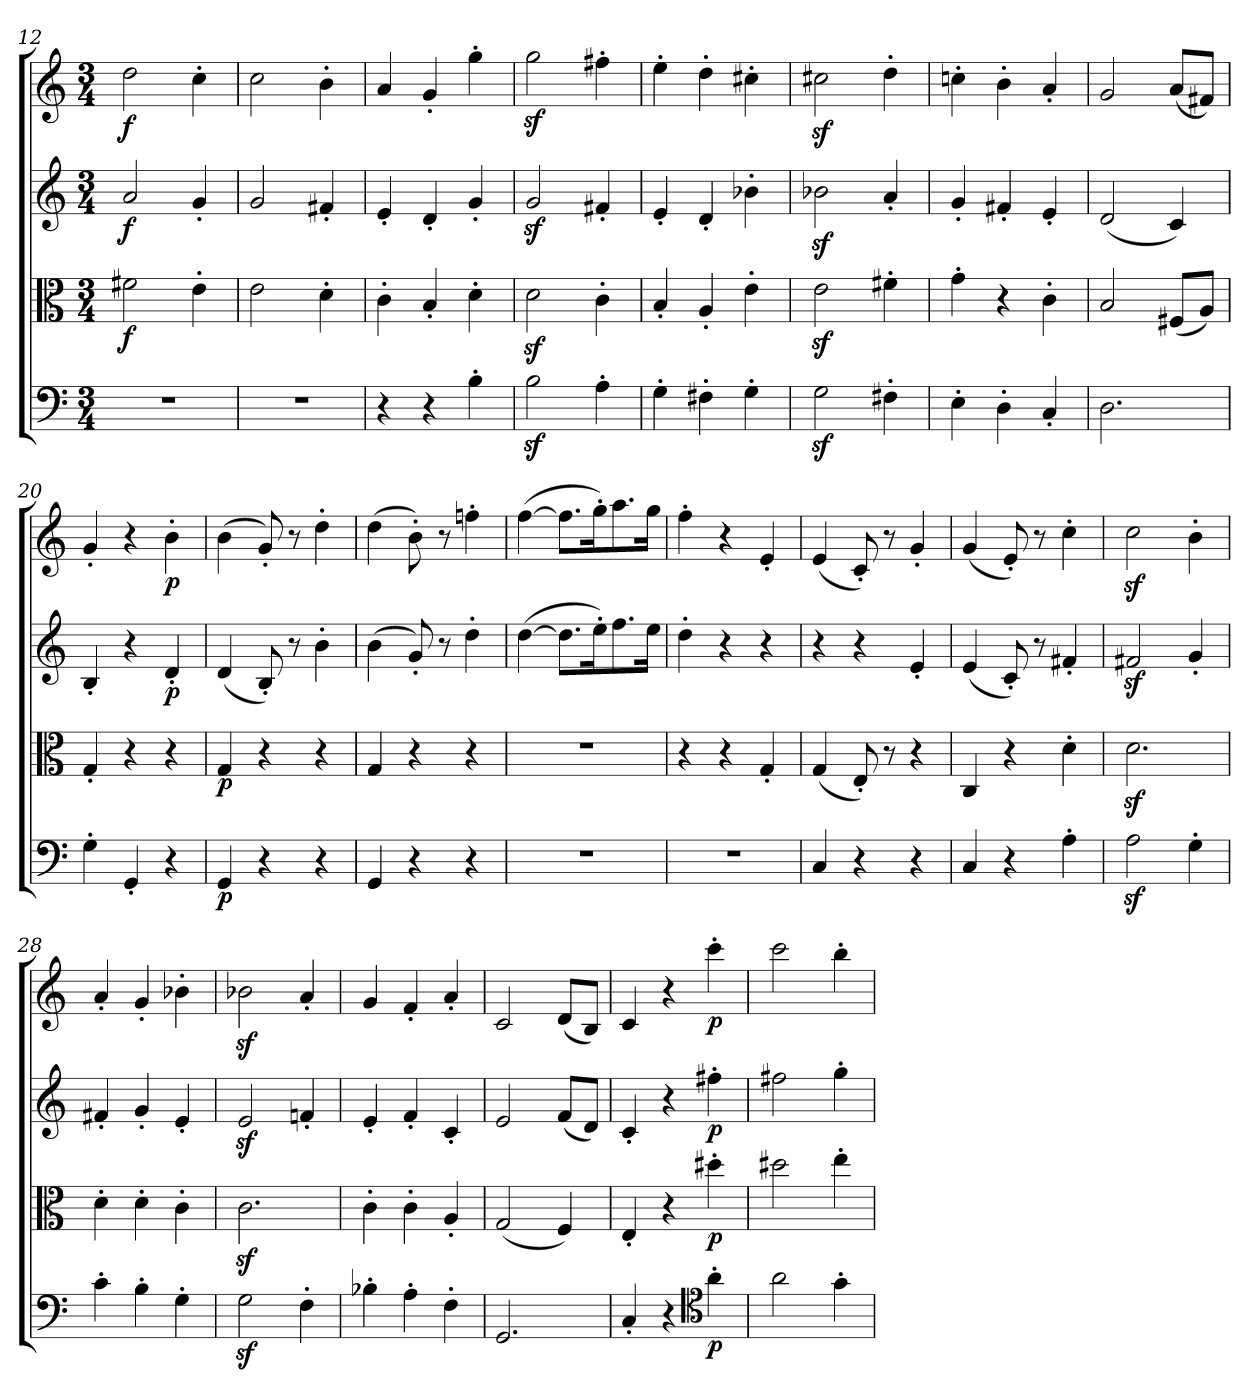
**kern	**dynam	**kern	**dynam	**kern	**dynam	**kern	**dynam
*part4	*part4	*part3	*part3	*part2	*part2	*part1	*part1
*staff4	*staff4	*staff3	*staff3	*staff2	*staff2	*staff1	*staff1
*clefF4	*	*clefC3	*	*clefG2	*	*clefG2	*
*k[]	*	*k[]	*	*k[]	*	*k[]	*
*C:	*	*C:	*	*C:	*	*C:	*
*M3/4	*	*M3/4	*	*M3/4	*	*M3/4	*
=12	=12	=12	=12	=12	=12	=12	=12
2.r	.	2f#X\	f	2a/	f	2dd\	f
.	.	4e'\	.	4g'/	.	4cc'\	.
=13	=13	=13	=13	=13	=13	=13	=13
2.r	.	2e\	.	2g/	.	2cc\	.
.	.	4d'\	.	4f#X'/	.	4b'\	.
=14	=14	=14	=14	=14	=14	=14	=14
4r	.	4c'\	.	4e'/	.	4a/	.
4r	.	4B'/	.	4d'/	.	4g'/	.
4B'\	.	4d'\	.	4g'/	.	4gg'\	.
=15	=15	=15	=15	=15	=15	=15	=15
2Bz\	.	2dz\	.	2gz/	.	2ggz\	.
4A'\	.	4c'\	.	4f#X'/	.	4ff#X'\	.
=16	=16	=16	=16	=16	=16	=16	=16
4G'\	.	4B'/	.	4e'/	.	4ee'\	.
4F#X'\	.	4A'/	.	4d'/	.	4dd'\	.
4G'\	.	4e'\	.	4b-X'\	.	4cc#X'\	.
=17	=17	=17	=17	=17	=17	=17	=17
2Gz\	.	2ez\	.	2b-Xz\	.	2cc#Xz\	.
4F#X'\	.	4f#X'\	.	4a'/	.	4dd'\	.
=18	=18	=18	=18	=18	=18	=18	=18
4E'\	.	4g'\	.	4g'/	.	4ccn'\	.
4D'\	.	4r	.	4f#X'/	.	4b'\	.
4C'/	.	4c'\	.	4e'/	.	4a'/	.
=19	=19	=19	=19	=19	=19	=19	=19
2.D\	.	2B/	.	(2d/	.	2g/	.
.	.	(8F#X/L	.	4c/)	.	(8a/L	.
.	.	8A/J)	.	.	.	8f#X/J)	.
=20	=20	=20	=20	=20	=20	=20	=20
4G'\	.	4G'/	.	4B'/	.	4g'/	.
4GG'/	.	4r	.	4r	.	4r	.
4r	.	4r	.	4d'/	p	4b'\	p
=21	=21	=21	=21	=21	=21	=21	=21
4GG/	p	4G/	p	(4d/	.	(4b\	.
4r	.	4r	.	8B'/)	.	8g'/)	.
.	.	.	.	8r	.	8r	.
4r	.	4r	.	4b'\	.	4dd'\	.
=22	=22	=22	=22	=22	=22	=22	=22
4GG/	.	4G/	.	(4b\	.	(4dd\	.
4r	.	4r	.	8g'/)	.	8b'\)	.
.	.	.	.	8r	.	8r	.
4r	.	4r	.	4dd'\	.	4ffn'\	.
=23	=23	=23	=23	=23	=23	=23	=23
2.r	.	2.r	.	([4dd\	.	([4ff\	.
.	.	.	.	8.dd\L]	.	8.ff\L]	.
.	.	.	.	16ee'\K)	.	16gg'\K)	.
.	.	.	.	8.ff\	.	8.aa\	.
.	.	.	.	16ee\Jk	.	16gg\Jk	.
=24	=24	=24	=24	=24	=24	=24	=24
2.r	.	4r	.	4dd'\	.	4ff'\	.
.	.	4r	.	4r	.	4r	.
.	.	4G'/	.	4r	.	4e'/	.
=25	=25	=25	=25	=25	=25	=25	=25
4C/	.	(4G/	.	4r	.	(4e/	.
4r	.	8E'/)	.	4r	.	8c'/)	.
.	.	8r	.	.	.	8r	.
4r	.	4r	.	4e'/	.	4g'/	.
=26	=26	=26	=26	=26	=26	=26	=26
4C/	.	4C/	.	(4e/	.	(4g/	.
4r	.	4r	.	8c'/)	.	8e'/)	.
.	.	.	.	8r	.	8r	.
4A'\	.	4d'\	.	4f#X'/	.	4cc'\	.
=27	=27	=27	=27	=27	=27	=27	=27
2Az\	.	2.dz\	.	2f#Xz/	.	2ccz\	.
4G'\	.	.	.	4g'/	.	4b'\	.
=28	=28	=28	=28	=28	=28	=28	=28
4c'\	.	4d'\	.	4f#X'/	.	4a'/	.
4B'\	.	4d'\	.	4g'/	.	4g'/	.
4G'\	.	4c'\	.	4e'/	.	4b-X'\	.
=29	=29	=29	=29	=29	=29	=29	=29
2Gz\	.	2.cz\	.	2ez/	.	2b-Xz\	.
4F'\	.	.	.	4fn'/	.	4a'/	.
=30	=30	=30	=30	=30	=30	=30	=30
4B-X'\	.	4c'\	.	4e'/	.	4g/	.
4A'\	.	4c'\	.	4f'/	.	4f'/	.
4F'\	.	4A'/	.	4c'/	.	4a'/	.
=31	=31	=31	=31	=31	=31	=31	=31
2.GG/	.	(2G/	.	2e/	.	2c/	.
.	.	4F/)	.	(8f/L	.	(8d/L	.
.	.	.	.	8d/J)	.	8B/J)	.
=32	=32	=32	=32	=32	=32	=32	=32
4C'/	.	4E'/	.	4c'/	.	4c/	.
4r	.	4r	.	4r	.	4r	.
*clefC4	*	*	*	*	*	*	*
4a'\	p	4dd#X'\	p	4ff#X'\	p	4ccc'\	p
=33	=33	=33	=33	=33	=33	=33	=33
2a\	.	2dd#X\	.	2ff#X\	.	2ccc\	.
4g'\	.	4ee'\	.	4gg'\	.	4bb'\	.
=	=	=	=	=	=	=	=
*-	*-	*-	*-	*-	*-	*-	*-
